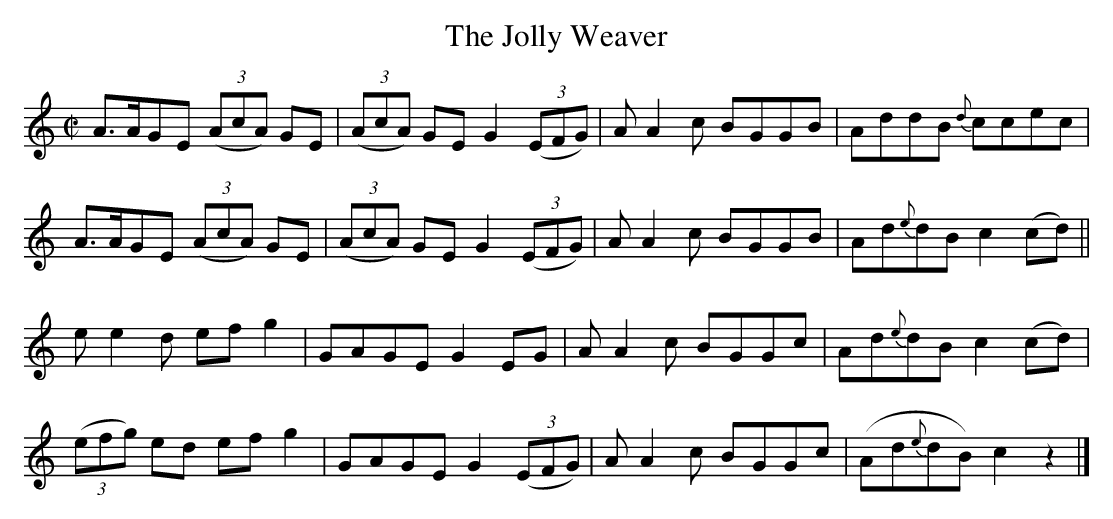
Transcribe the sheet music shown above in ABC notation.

X:1
T: The Jolly Weaver
M: C|
L: 1/8
K: C
A>AGE  ((3AcA) GE | ((3AcA) GE G2 ((3EFG) | A A2 c BGGB |  AddB     {d}ccec |
A>AGE  ((3AcA) GE | ((3AcA) GE G2 ((3EFG) | A A2 c BGGB |  Ad{e}dB  c2 (cd) ||
e e2 d     ef g2  |       GAGE G2    EG   | A A2 c BGGc |  Ad{e}dB  c2 (cd) |
((3efg) ed ef g2  |       GAGE G2 ((3EFG) | A A2 c BGGc | (Ad{e}dB) c2  z2  |]
